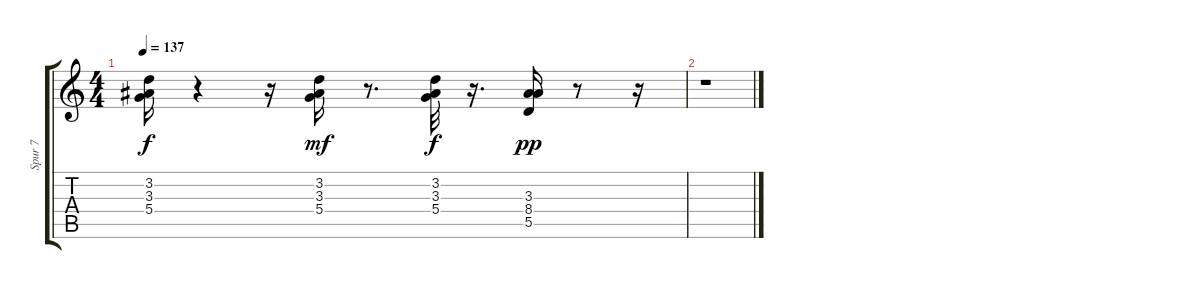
\track ("Spur 7" "Spur 7") {instrument electricguitarclean}
\staff {score tabs}
\tuning (E4 B3 G3 D3 A2 E2) {hide}
\ts (4 4)
\tempo 137
\clef g2
\ks c
(3.2 3.3 5.4).16{dy f} r.4 r.16 (3.2 3.3 5.4).16{dy mf} r.8{d} (3.2 3.3 5.4).32{dy f} r.16{d} (3.3 8.4 5.5).16{dy pp} r.8 r.16 |
r.1
